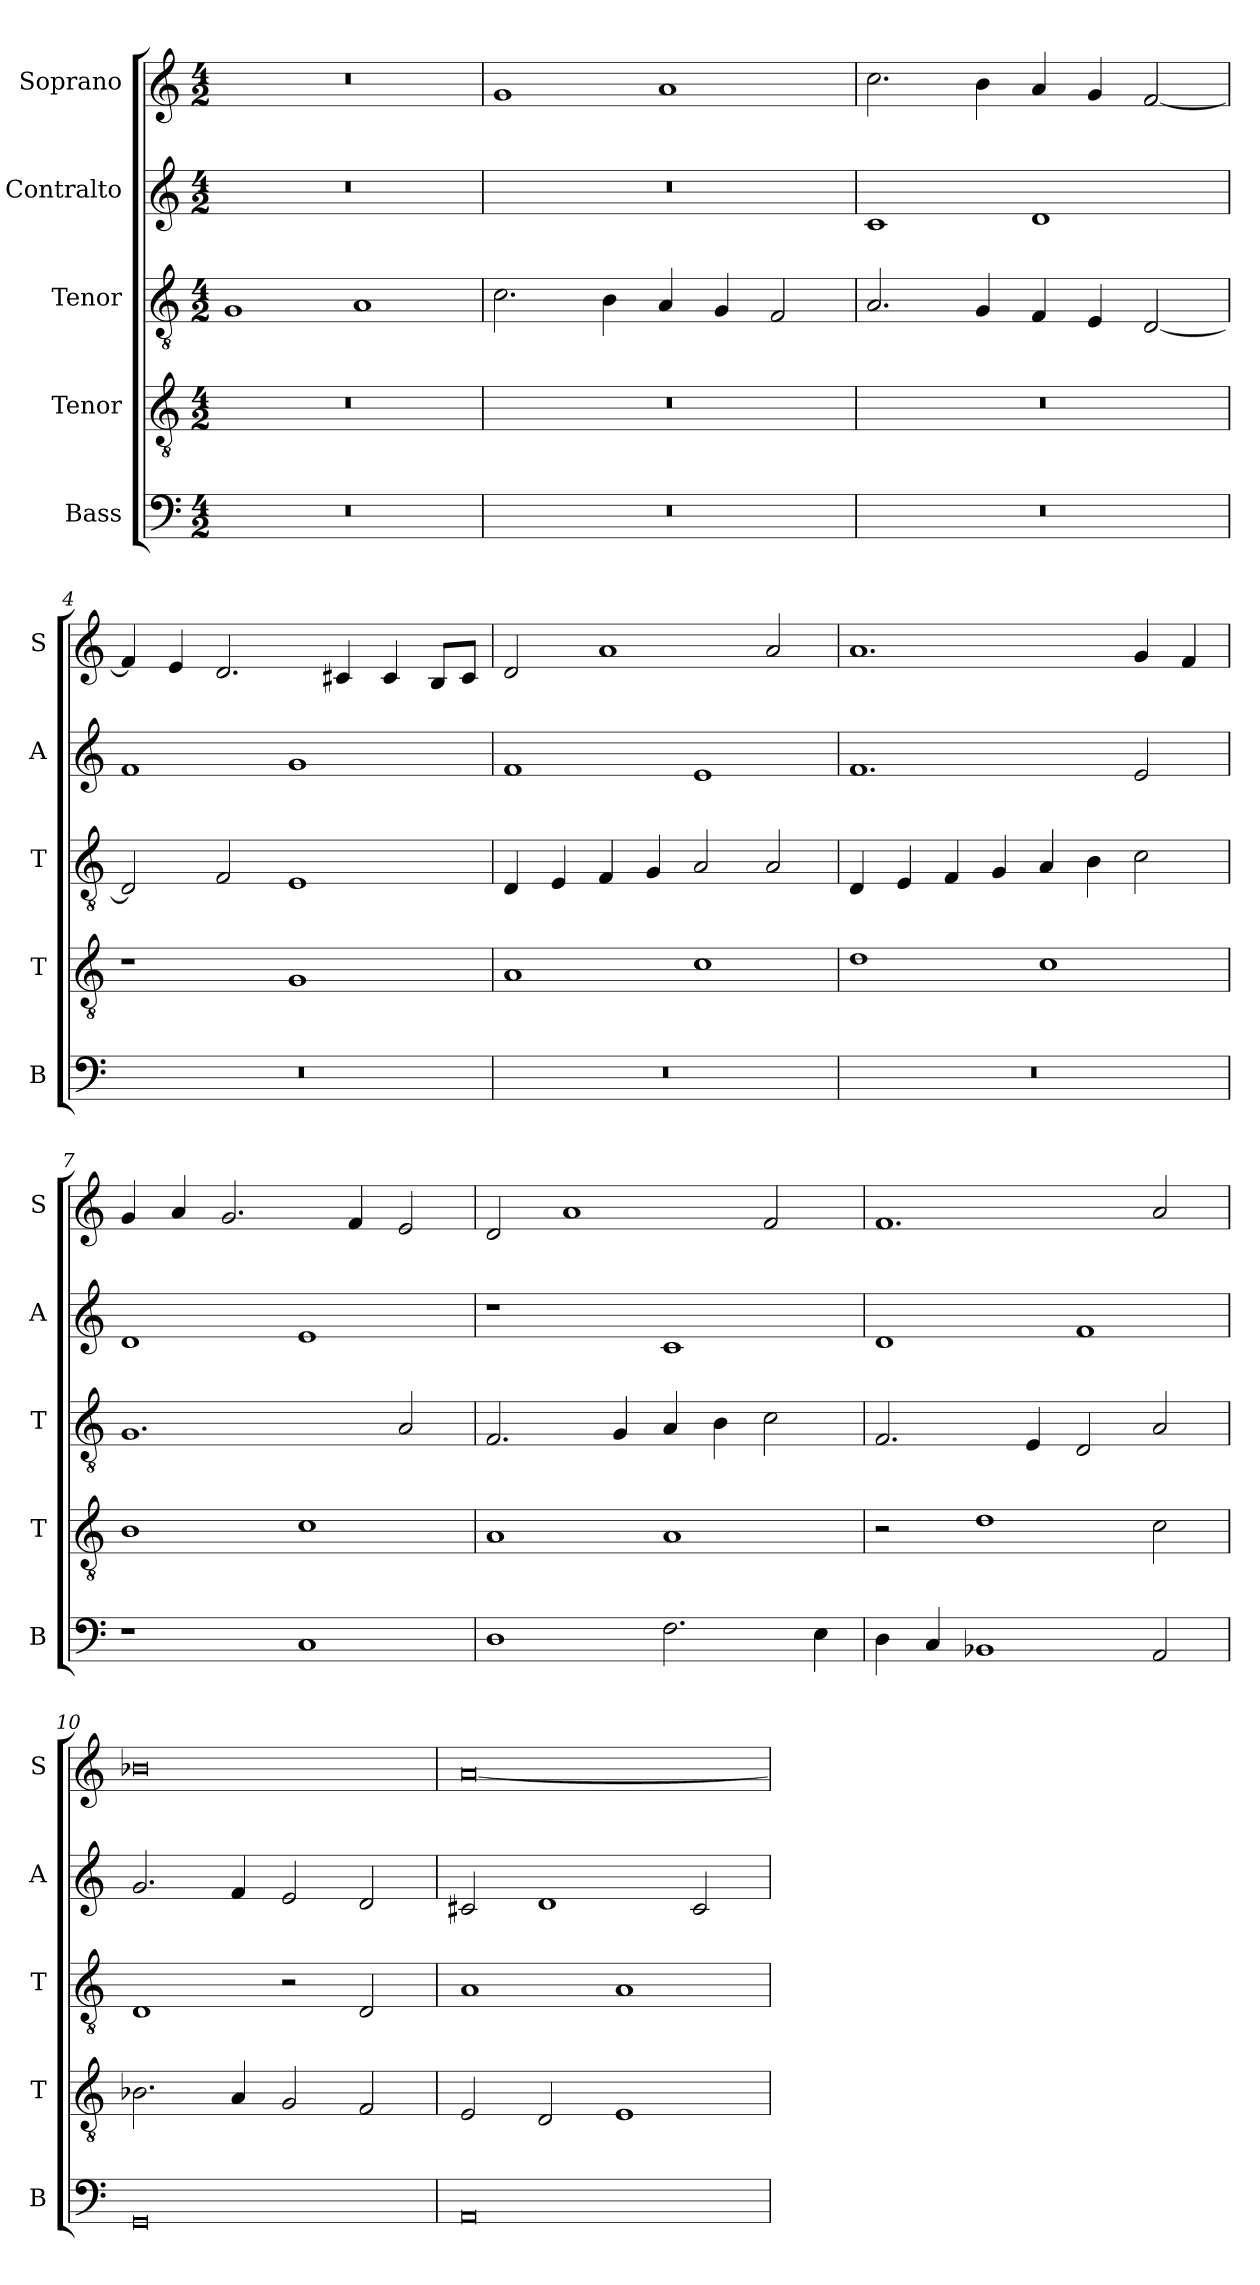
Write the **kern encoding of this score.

**kern	**kern	**kern	**kern	**kern
*part5	*part4	*part3	*part2	*part1
*staff5	*staff4	*staff3	*staff2	*staff1
*I"Bass	*I"Tenor	*I"Tenor	*I"Contralto	*I"Soprano
*I'B	*I'T	*I'T	*I'A	*I'S
*clefF4	*clefGv2	*clefGv2	*clefG2	*clefG2
*k[]	*k[]	*k[]	*k[]	*k[]
*D:dor	*D:dor	*D:dor	*D:dor	*D:dor
*M4/2	*M4/2	*M4/2	*M4/2	*M4/2
=1	=1	=1	=1	=1
0r	0r	1G	0r	0r
.	.	1A	.	.
=2	=2	=2	=2	=2
0r	0r	2.c	0r	1g
.	.	4B	.	.
.	.	4A	.	1a
.	.	4G	.	.
.	.	2F	.	.
=3	=3	=3	=3	=3
0r	0r	2.A	1c	2.cc
.	.	4G	.	4b
.	.	4F	1d	4a
.	.	4E	.	4g
.	.	[2D	.	[2f
=4	=4	=4	=4	=4
0r	1r	2D]	1f	4f]
.	.	.	.	4e
.	.	2F	.	2.d
.	1G	1E	1g	.
.	.	.	.	4c#X
.	.	.	.	4c#
.	.	.	.	8B/L
.	.	.	.	8c#/J
=5	=5	=5	=5	=5
0r	1A	4D	1f	2d
.	.	4E	.	.
.	.	4F	.	1a
.	.	4G	.	.
.	1c	2A	1e	.
.	.	2A	.	2a
=6	=6	=6	=6	=6
0r	1d	4D	1.f	1.a
.	.	4E	.	.
.	.	4F	.	.
.	.	4G	.	.
.	1c	4A	.	.
.	.	4B	.	.
.	.	2c	2e	4g
.	.	.	.	4f
=7	=7	=7	=7	=7
1r	1B	1.G	1d	4g
.	.	.	.	4a
.	.	.	.	2.g
1C	1c	.	1e	.
.	.	.	.	4f
.	.	2A	.	2e
=8	=8	=8	=8	=8
1D	1A	2.F	1r	2d
.	.	.	.	1a
.	.	4G	.	.
2.F	1A	4A	1c	.
.	.	4B	.	.
.	.	2c	.	2f
4E	.	.	.	.
=9	=9	=9	=9	=9
4D	2r	2.F	1d	1.f
4C	.	.	.	.
1BB-X	1d	.	.	.
.	.	4E	.	.
.	.	2D	1f	.
2AA	2c	2A	.	2a
=10	=10	=10	=10	=10
0GG	2.B-X	1D	2.g	0b-X
.	4A	.	4f	.
.	2G	2r	2e	.
.	2F	2D	2d	.
=11	=11	=11	=11	=11
0AA	2E	1A	2c#X	[0a
.	2D	.	1d	.
.	1E	1A	.	.
.	.	.	2c#	.
=	=	=	=	=
*-	*-	*-	*-	*-
